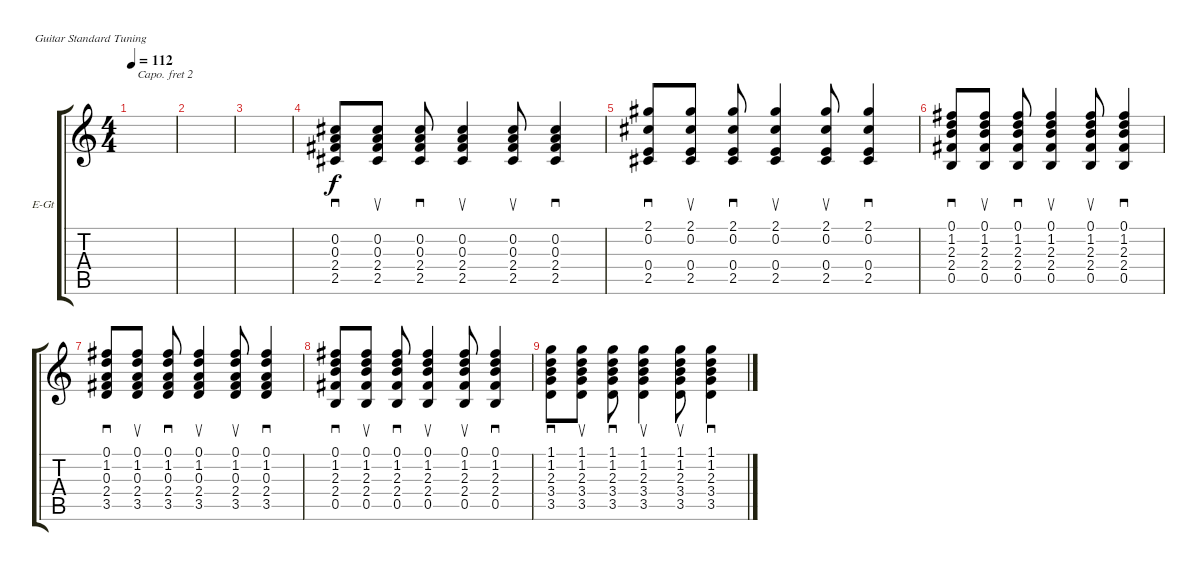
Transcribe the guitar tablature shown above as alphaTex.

\defaultSystemsLayout 4
\bracketExtendMode groupsimilarinstruments
\firstSystemTrackNameOrientation horizontal
\otherSystemsTrackNameOrientation horizontal
\track ("variante gtr with capo" "E-Gt") {mute instrument electricguitarclean}
\staff {score tabs}
\capo 2
\tuning (E4 B3 G3 D3 A2 E2)
\ts (4 4)
\tempo 112
\clef g2
\scale
0.485477
\ks c
|
\scale
0.257261 |
\scale
0.257261 |
\scale
0.333333 (2.4 0.3 0.2 2.5).8{sd} (2.4 0.3 0.2 2.5).8{su} (2.4 0.3 0.2 2.5).8{sd} (2.4 0.3 0.2 2.5).4{su} (2.4 0.3 0.2 2.5).8{su} (2.4 0.3 0.2 2.5).4{sd} |
\scale
0.333333 (0.4 0.2 2.5 2.1).8{sd} (0.4 0.2 2.5 2.1).8{su} (0.4 0.2 2.5 2.1).8{sd} (0.4 0.2 2.5 2.1).4{su} (0.4 0.2 2.5 2.1).8{su} (0.4 0.2 2.5 2.1).4{sd} |
\scale
0.333333 (1.2 0.5 0.1 2.4 2.3).8{sd} (2.4 1.2 0.5 0.1 2.3).8{su} (1.2 0.5 0.1 2.4 2.3).8{sd} (2.4 1.2 0.5 0.1 2.3).4{su} (2.4 1.2 0.5 0.1 2.3).8{su} (2.4 1.2 0.5 0.1 2.3).4{sd} |
\scale
0.333333 (1.2 3.5 0.1 2.4 0.3).8{sd} (2.4 1.2 3.5 0.1 0.3).8{su} (1.2 3.5 0.1 2.4 0.3).8{sd} (2.4 1.2 3.5 0.1 0.3).4{su} (2.4 1.2 3.5 0.1 0.3).8{su} (2.4 1.2 3.5 0.1 0.3).4{sd} |
\scale
0.333333 (1.2 0.5 0.1 2.4 2.3).8{sd} (2.4 1.2 0.5 0.1 2.3).8{su} (1.2 0.5 0.1 2.4 2.3).8{sd} (2.4 1.2 0.5 0.1 2.3).4{su} (2.4 1.2 0.5 0.1 2.3).8{su} (2.4 1.2 0.5 0.1 2.3).4{sd} |
\scale
0.333333 (1.1 3.4 2.3 1.2 3.5).8{sd} (3.4 1.2 1.1 2.3 3.5).8{su} (1.2 1.1 3.4 2.3 3.5).8{sd} (3.4 1.2 1.1 2.3 3.5).4{su} (3.4 1.2 1.1 2.3 3.5).8{su} (3.4 1.2 1.1 2.3 3.5).4{sd} |
\scale
0.333333 |
\scale
0.333333 |
\scale
0.333333 |
\scale
0.333333 |
\scale
0.333333 |
\scale
0.333333 |
\scale
0.333333
